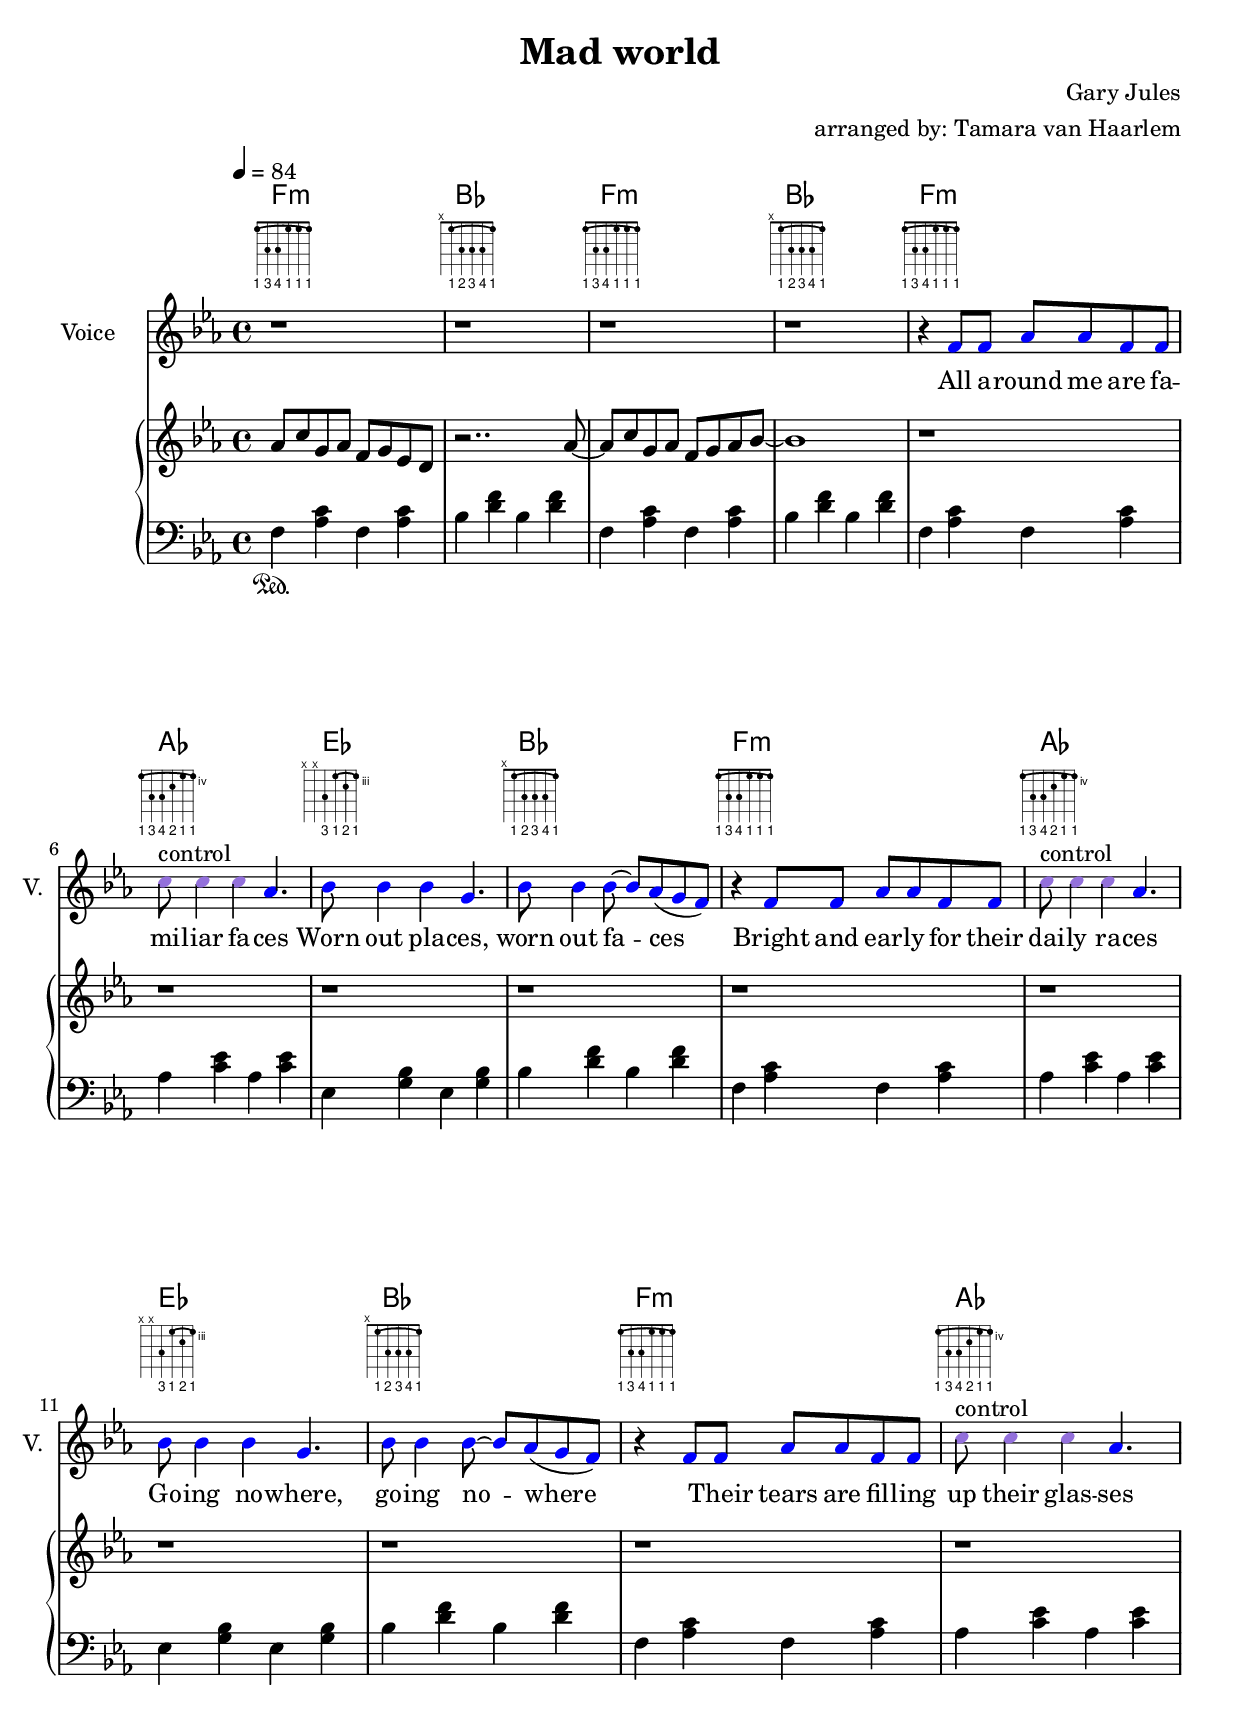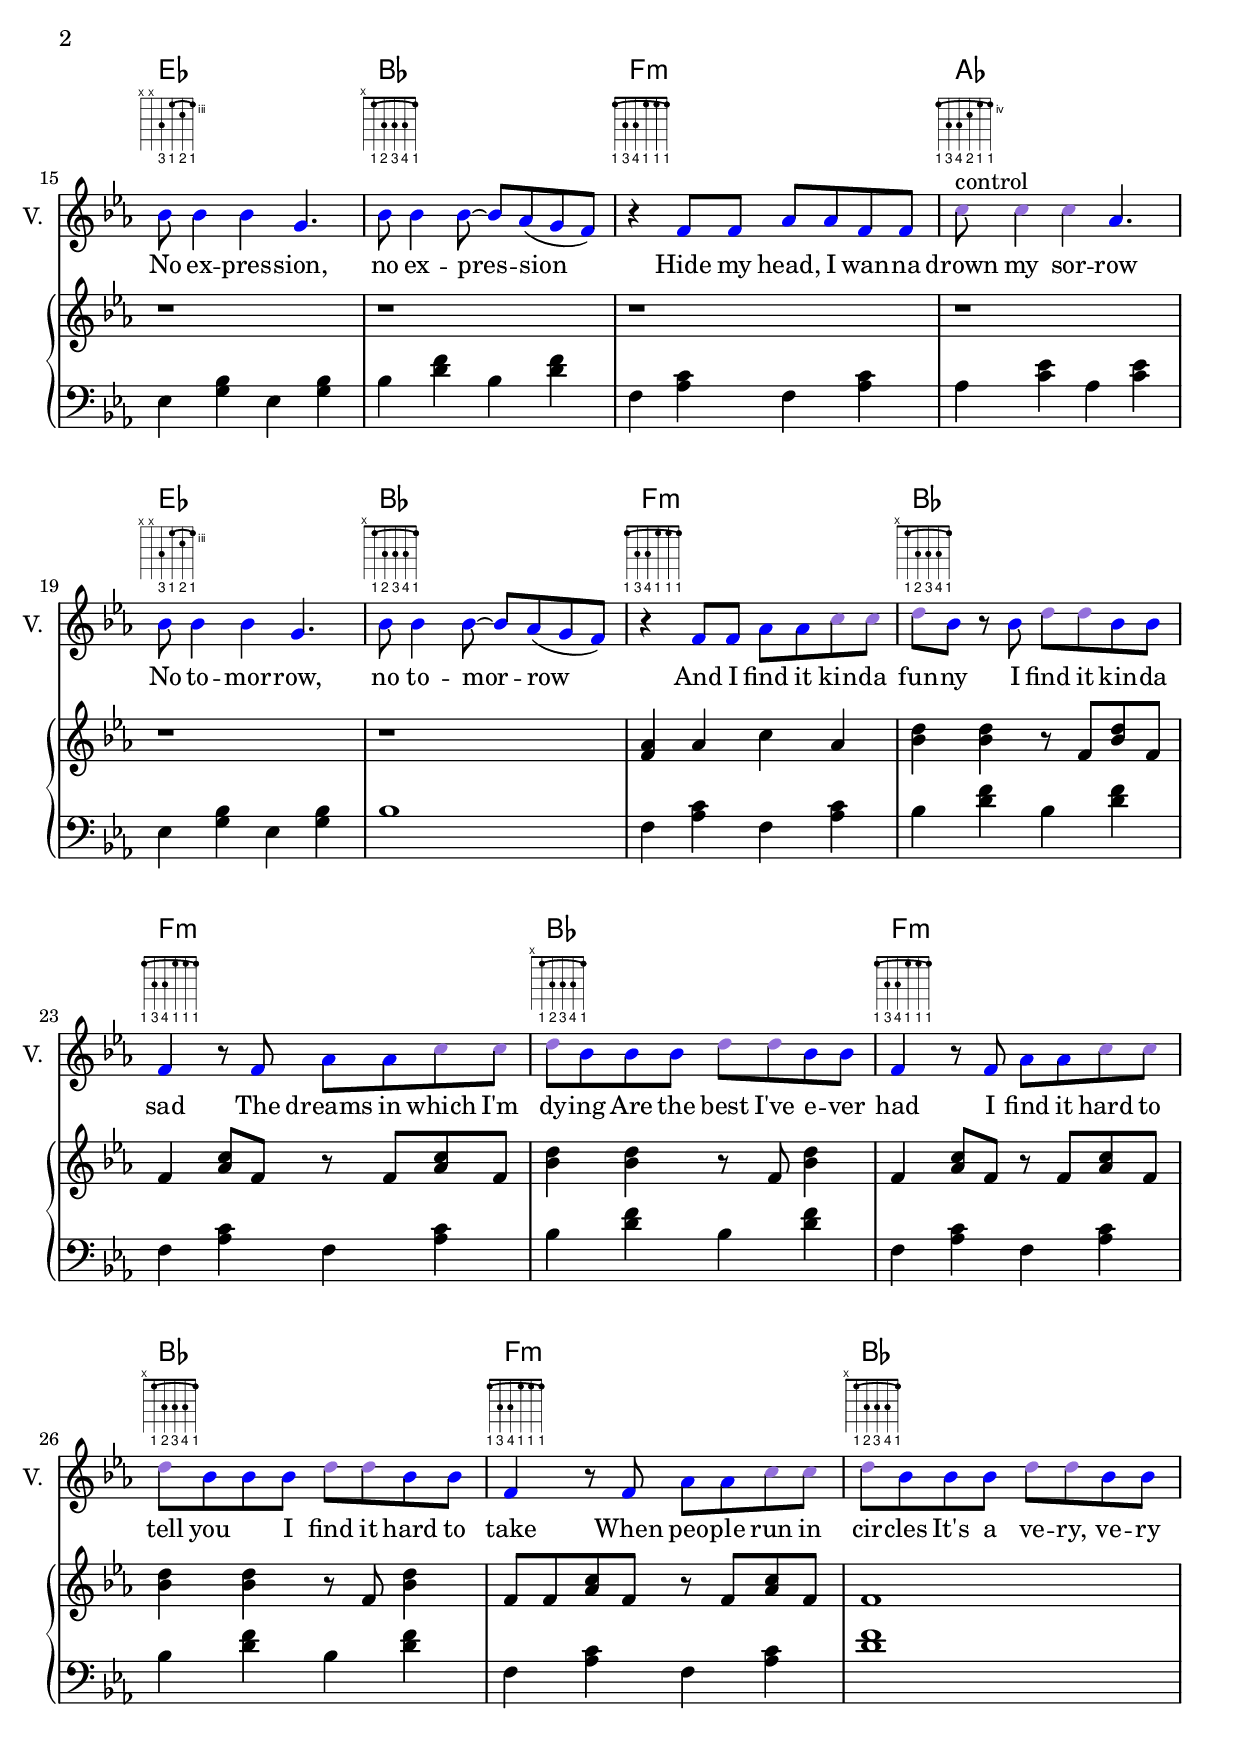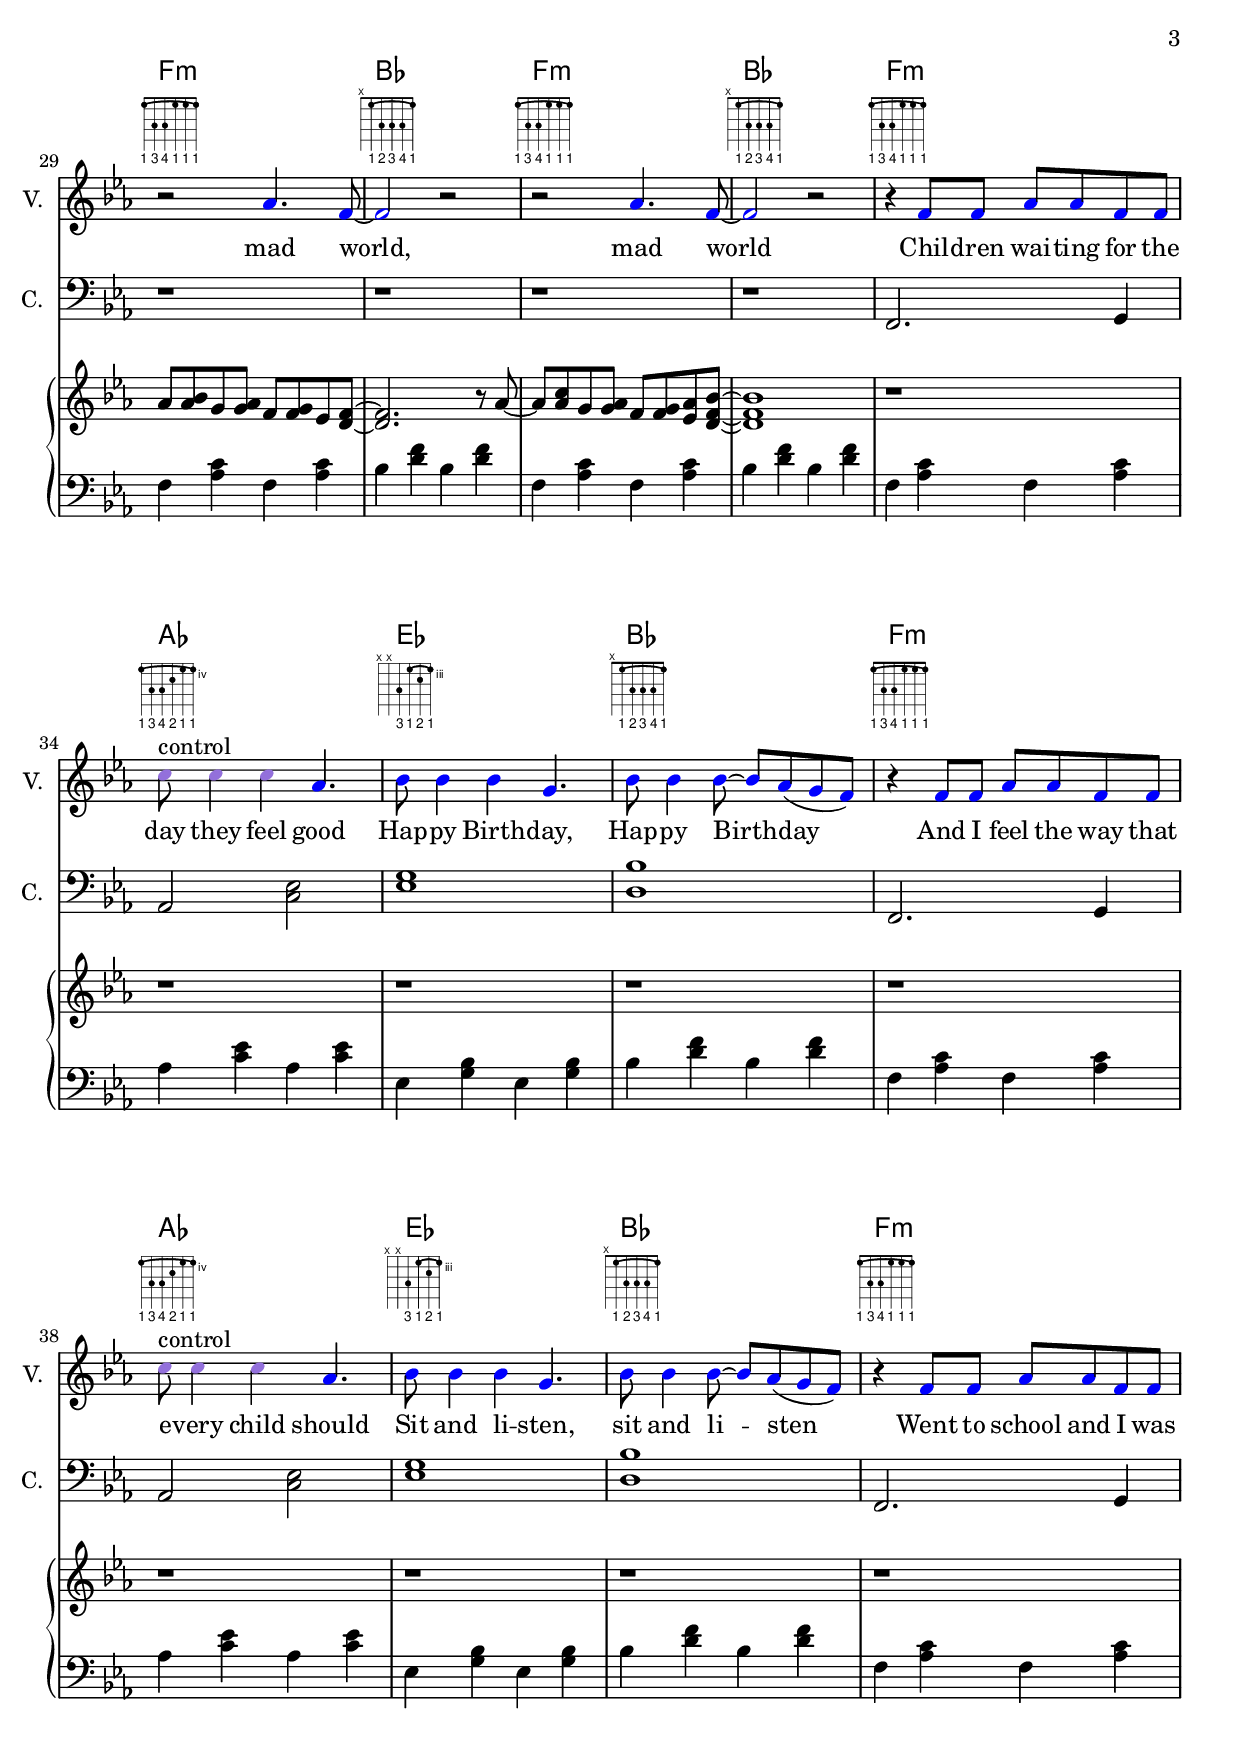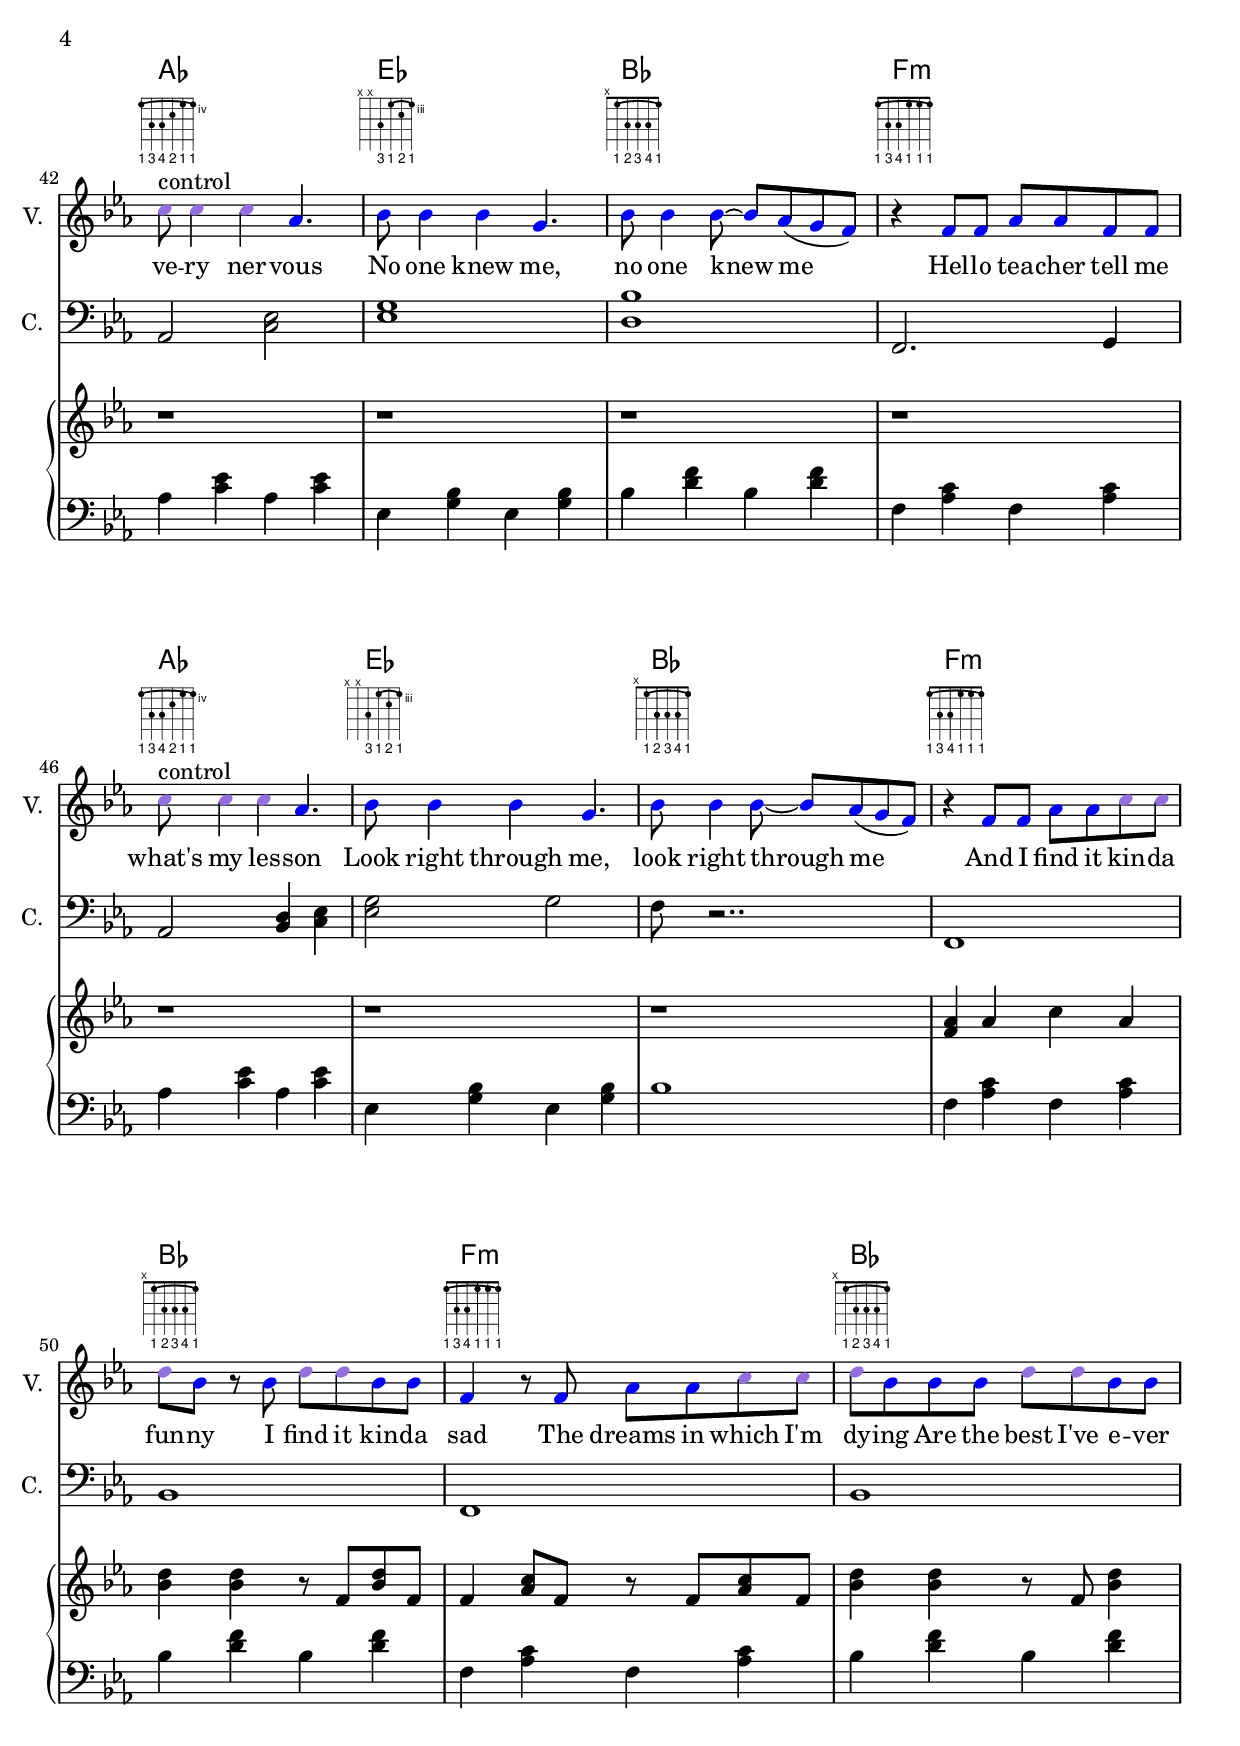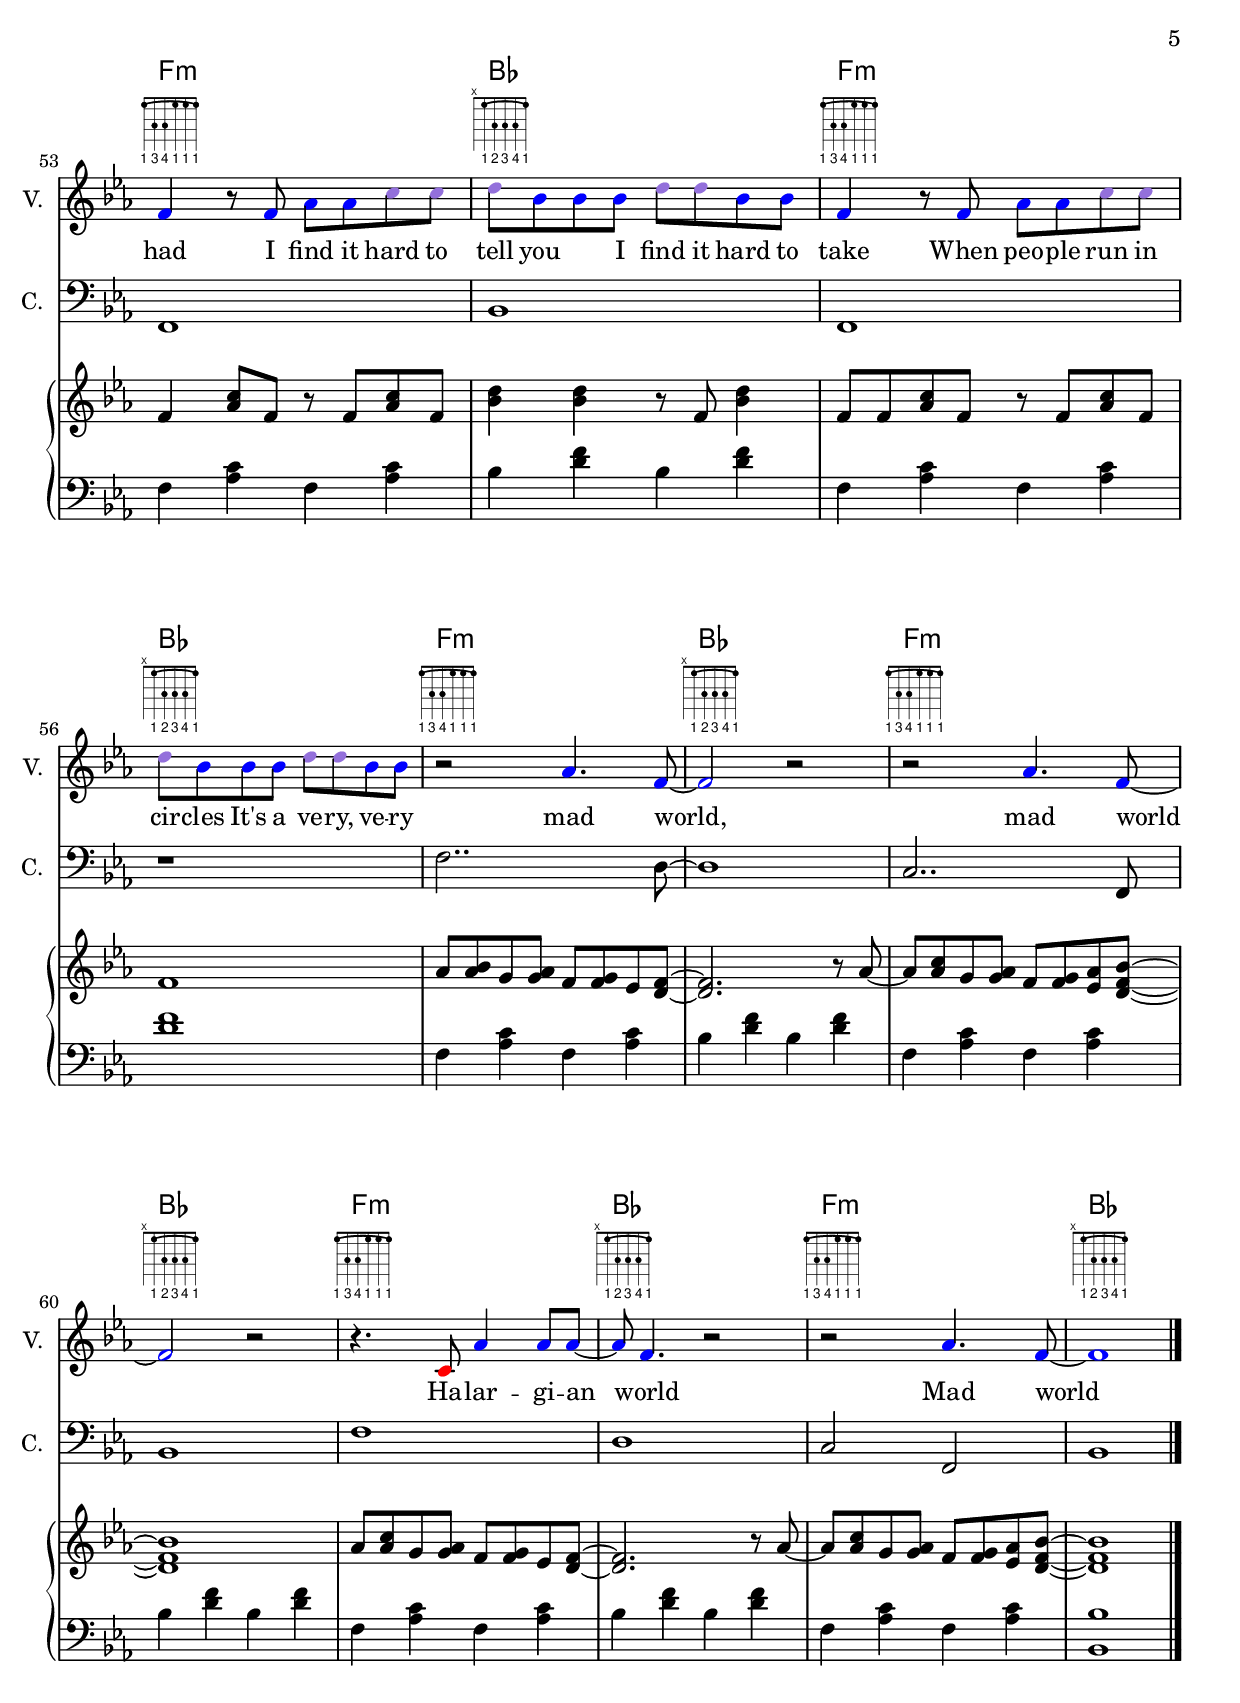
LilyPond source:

\include "articulate.ly"
\version "2.19.49"
%Association list of pitches to colors.
#(define color-mapping
  (list
    (cons (ly:make-pitch -1 0 -1/2) (x11-color 'orange))
    (cons (ly:make-pitch -1 0 0) (x11-color 'orange))
    (cons (ly:make-pitch -1 0 1/2) (x11-color 'orange))
    (cons (ly:make-pitch -1 1 -1/2) (x11-color 'orange))
    (cons (ly:make-pitch -1 1 0) (x11-color 'orange))
    (cons (ly:make-pitch -1 1 1/2) (x11-color 'orange))
    (cons (ly:make-pitch -1 2 -1/2) (x11-color 'orange))
    (cons (ly:make-pitch -1 2 0) (x11-color 'orange))
    (cons (ly:make-pitch -1 2 1/2) (x11-color 'orange))
    (cons (ly:make-pitch -1 3 -1/2) (x11-color 'DarkGreen))
    (cons (ly:make-pitch -1 3 0) (x11-color 'DarkGreen))
    (cons (ly:make-pitch -1 3 1/2) (x11-color 'DarkGreen))
    (cons (ly:make-pitch -1 4 -1/2) (x11-color 'DarkGreen))
    (cons (ly:make-pitch -1 4 0) (x11-color 'DarkGreen))
    (cons (ly:make-pitch -1 4 1/2) (x11-color 'DarkGreen))
    (cons (ly:make-pitch -1 5 -1/2) (x11-color 'DarkGreen))
    (cons (ly:make-pitch -1 5 0) (x11-color 'DarkGreen))
    (cons (ly:make-pitch -1 5 1/2) (x11-color 'DarkGreen))
    (cons (ly:make-pitch -1 6 -1/2) (x11-color 'DarkGreen))
    (cons (ly:make-pitch -1 6 0) (x11-color 'DarkGreen))
    (cons (ly:make-pitch -1 6 1/2) (x11-color 'DarkGreen))
    (cons (ly:make-pitch 0 0 -1/2) (x11-color 'red))
    (cons (ly:make-pitch 0 0 0) (x11-color 'red))
    (cons (ly:make-pitch 0 0 1/2) (x11-color 'red))
    (cons (ly:make-pitch 0 1 -1/2) (x11-color 'red))
    (cons (ly:make-pitch 0 1 0) (x11-color 'red))
    (cons (ly:make-pitch 0 1 1/2) (x11-color 'red))
    (cons (ly:make-pitch 0 2 -1/2) (x11-color 'red))
    (cons (ly:make-pitch 0 2 0) (x11-color 'red))
    (cons (ly:make-pitch 0 2 1/2) (x11-color 'red))
    (cons (ly:make-pitch 0 3 -1/2) (x11-color 'blue))
    (cons (ly:make-pitch 0 3 0) (x11-color 'blue))
    (cons (ly:make-pitch 0 3 1/2) (x11-color 'blue))
    (cons (ly:make-pitch 0 4 -1/2) (x11-color 'blue))
    (cons (ly:make-pitch 0 4 0) (x11-color 'blue))
    (cons (ly:make-pitch 0 4 1/2) (x11-color 'blue))
    (cons (ly:make-pitch 0 5 -1/2) (x11-color 'blue))
    (cons (ly:make-pitch 0 5 0) (x11-color 'blue))
    (cons (ly:make-pitch 0 5 1/2) (x11-color 'blue))
    (cons (ly:make-pitch 0 6 -1/2) (x11-color 'blue))
    (cons (ly:make-pitch 0 6 0) (x11-color 'blue))
    (cons (ly:make-pitch 0 6 1/2) (x11-color 'blue))
    (cons (ly:make-pitch 1 0 -1/2) (x11-color 'MediumPurple))
    (cons (ly:make-pitch 1 0 0) (x11-color 'MediumPurple))
    (cons (ly:make-pitch 1 0 1/2) (x11-color 'MediumPurple))
    (cons (ly:make-pitch 1 1 -1/2) (x11-color 'MediumPurple))
    (cons (ly:make-pitch 1 1 0) (x11-color 'MediumPurple))
    (cons (ly:make-pitch 1 1 1/2) (x11-color 'MediumPurple))
    (cons (ly:make-pitch 1 2 -1/2) (x11-color 'MediumPurple))
    (cons (ly:make-pitch 1 2 0) (x11-color 'MediumPurple))
    (cons (ly:make-pitch 1 2 1/2) (x11-color 'MediumPurple))
    (cons (ly:make-pitch 1 3 -1/2) (x11-color 'DeepPink))
    (cons (ly:make-pitch 1 3 0) (x11-color 'DeepPink))
    (cons (ly:make-pitch 1 3 1/2) (x11-color 'DeepPink))
    (cons (ly:make-pitch 1 4 -1/2) (x11-color 'DeepPink))
    (cons (ly:make-pitch 1 4 0) (x11-color 'DeepPink))
    (cons (ly:make-pitch 1 4 1/2) (x11-color 'DeepPink))
    (cons (ly:make-pitch 1 5 -1/2) (x11-color 'DeepPink))
    (cons (ly:make-pitch 1 5 0) (x11-color 'DeepPink))
    (cons (ly:make-pitch 1 5 1/2) (x11-color 'DeepPink))
    (cons (ly:make-pitch 1 6 -1/2) (x11-color 'DeepPink))
    (cons (ly:make-pitch 1 6 0) (x11-color 'DeepPink))
    (cons (ly:make-pitch 1 6 1/2) (x11-color 'DeepPink))))

%Compare pitch and alteration (not octave).
#(define (pitch-equals? p1 p2)
  (and
    (= (ly:pitch-octave p1) (ly:pitch-octave p2))
    (= (ly:pitch-alteration p1) (ly:pitch-alteration p2))
    (= (ly:pitch-notename p1) (ly:pitch-notename p2))))

#(define (pitch-to-color pitch)
  (let ((color (assoc pitch color-mapping pitch-equals?)))
    (if color
      (cdr color))))

#(define (color-notehead grob)
  (pitch-to-color
    (ly:event-property (event-cause grob) 'pitch)))

\include "predefined-guitar-fretboards.ly"
\version "2.19.50"
% voicetrainer: measures = 64
% voicetrainer: pages = 5

% TODO: add dynamics

\header {
  title = "Mad world"
  composer = "Gary Jules"
  arranger = "arranged by: Tamara van Haarlem"
}

voicetrainerTempo = 84
voicetrainerKey = f

global= {
  \tempo 4=\voicetrainerTempo \time 4/4 \key es \major
}

mainOne= \relative c' {
  r4 f8 f as as f f |
  c'^"control"  c4 c as4. |
  bes8 bes4 bes g4. |
  bes8 bes4 bes8~ bes as( g f) |
}

mainTwo= \relative c' {
  r4. f8 as as f f |
  c'^"control"  c4 c as4. |
  bes8 bes4 bes g4. |
  bes8 bes4 bes8~ bes as( g f) |
}

voiceStaff= \transpose f \voicetrainerKey \relative c' {
  \override NoteHead #'color = #color-notehead
  \global
  \repeat unfold 4 { r1 | }
  \repeat unfold 2 {
    \repeat unfold 4 { \mainOne }

    % Refrain
    r4 f8 f as as c c |
    d bes r8 bes d d bes bes |
    \repeat unfold 3 {
      f4 r8 f as as c c |
      d bes bes bes d d bes bes |
    }
    \repeat unfold 2 {
      r2 as4. f8~ |
      f2 r |
    }
  }

  r4. c8 as'4 as8 as~ |
  as f4. r2 |
  r2 as4. f8~ |
  f1 \bar "|."
}

cello= \transpose f \voicetrainerKey \relative c, {
  \global
  \clef bass
  \repeat unfold 32 { r1 | }

  \repeat unfold 3 {
    f2. g4 |
    as2 < c es> |
    < es g >1 |
    < d bes'> |
  }
  f,2. g4 |
  as2 < bes d>4 < c es > |
  < es g>2 g |
  f8 r2.. |

  % Refrain
  \repeat unfold 3 {
    f,1 |
    bes |
  }
  f |
  r |
  f'2.. d8~ |
  d1 |
  c2.. f,8 |
  bes1 |

  f' |
  d |
  c2 f, |
  bes1 \bar "|."
}

upperStaff= \transpose f \voicetrainerKey \relative c'' {
  \global
  as8 c g as f g es d |
  r2.. as'8~ |
  as c g as f g as bes~ |
  bes1 |
  \repeat unfold 2 {
    \repeat unfold 16 { r1 | }

    % Refrain
    < f as>4 as c as |
    < bes d > < bes d > r8 f < bes d > f |
    \repeat unfold 2 {
      f4 < as c>8 f r f < as c > f |
      < bes d >4 < bes d> r8 f < bes d >4 |
    }
    f8 f < as c> f r f < as c > f |
    f1 |
    as8 < as bes> g < g as> f < f g > es < d f>~ |
    < d f>2. r8 as'~ |
    as < as c> g < g as> f < f g> < es as > < d f bes>~ |
    < d f bes>1 |
  }

  as'8 < as c> g < g as > f < f g> es < d f>~ |
  < d f >2. r8 as'~ |
  as < as c> g < g as> f < f g> < es as> < d f bes>~ |
  < d f bes>1 \bar "|."
}

lowerfas= \relative c {
  \repeat unfold 2 { f4 < as c> } |
}

lowerbesd= \relative c' {
  \repeat unfold 2 { bes4 < d f> } |
}

lowerasc= \relative c' {
  \repeat unfold 2 { as4 < c es> } |
}

loweresg= \relative c {
  \repeat unfold 2 { es4 < g bes> } |
}

lowerStaff= \transpose f \voicetrainerKey \relative c {
  \global
  \clef bass
  f4 < as c> f < as c> |
  \lowerbesd \lowerfas \lowerbesd
  \repeat unfold 2 {
    \repeat unfold 3 {
      \lowerfas
      \lowerasc
      \loweresg
      \lowerbesd
    }
    \lowerfas
    \lowerasc
    \loweresg
    bes1 |

    % Refrain
    \repeat unfold 3 { \lowerfas \lowerbesd }
    \lowerfas
    < d f >1 |
    \repeat unfold 2 { \lowerfas \lowerbesd }
  }

  \lowerfas
  \lowerbesd
  \lowerfas
  < bes, bes'>1 \bar "|."
}

pianoDynamics = {
}

pianoPedal = {
  s1\sustainOn
}

myChords= \chordmode {
  \transpose f \voicetrainerKey {
    f:m bes f:m bes 
    \repeat unfold 2 {
      f:m as es bes
      f:m as es bes
      f:m as es bes
      f:m as es bes

      f:m bes f:m bes
      f:m bes f:m bes
      f:m bes f:m bes
    }
    f:m bes f:m bes
  }
}

% sheetonly start
\book {
  \score {
    <<
      \new ChordNames { \myChords }
      \new FretBoards { \myChords }
      % instrument start voice
      \new Staff = "voice" <<
        \set Staff.instrumentName = \markup { "Voice" }
        \set Staff.shortInstrumentName = \markup { "V." }
        \voiceStaff
        \addlyrics {
          All a -- round me are fa -- mi -- liar fa -- ces 
          Worn out pla -- ces, worn out fa -- ces 
          Bright and ear -- ly for their dai -- ly ra -- ces 
          Go -- ing no -- where, go -- ing no -- where 

          \skip 1 Their tears are fil -- ling up their glas -- ses 
          No ex -- pres -- sion, no ex -- pres -- sion 
          Hide my head, I wan -- na drown my sor -- row 
          No to -- mor -- row, no to -- mor -- row 

          And I find it kin -- da fun -- ny
          I find it kin -- da sad
          The dreams in which I'm dy -- ing
          Are the best I've e -- ver had
          I find it hard to tell you \skip 1
          I find it hard to take
          When peo -- ple run in cir -- cles
          It's a ve -- ry, ve -- ry mad world, mad world

          Chil -- dren wai -- ting for the day they feel good
          Hap -- py Birth -- day, Hap -- py Birth -- day
          And I feel the way that e -- very child should
          Sit and li -- sten, sit and li -- sten

          Went to school and I was ve -- ry ner -- vous
          No one knew me, no one knew me
          Hel -- lo tea -- cher tell me what's my les -- son
          Look right through me, look right through me

          And I find it kin -- da fun -- ny
          I find it kin -- da sad
          The dreams in which I'm dy -- ing
          Are the best I've e -- ver had
          I find it hard to tell you \skip 1
          I find it hard to take
          When peo -- ple run in cir -- cles
          It's a ve -- ry, ve -- ry mad world, mad world

          Ha -- lar -- gi -- an world
          Mad world 
        }
      >>
      % instrument end voice
      % instrument start cello
      \new Staff = "cello" <<
        \set Staff.instrumentName = \markup { "ViolonCello" }
        \set Staff.shortInstrumentName = \markup { "C." }
        \cello
      >>
      % instrument end cello
      % instrument start piano
      \new PianoStaff = "piano" <<
        \new Staff {
          \set Staff.midiInstrument = "acoustic grand"
          \removeWithTag midi \upperStaff
        }
        \new Dynamics \pianoDynamics
        \new Staff {
          \set Staff.midiInstrument = "acoustic grand"
          \removeWithTag midi \lowerStaff
        }
        \new Dynamics \pianoPedal
      >>
      % instrument end piano
    >>
    \layout {
      \context {
        \Staff \RemoveEmptyStaves
        \override VerticalAxisGroup #'remove-first = ##t
      }
      \context {
        \PianoStaff
        \accepts Dynamics
      }
    }
  }
}
% sheetonly end
% midionly start
\book {
  \score {
    \unfoldRepeats \articulate <<
      % instrument start voice
      \new Staff = "voice" <<
        \set Staff.instrumentName = \markup { "Voice" }
        \set Staff.shortInstrumentName = \markup { "V." }
        \set Staff.midiInstrument = "choir aahs"
        \voiceStaff
      >>
      % instrument end voice
      % instrument start cello
      \new Staff = "cello" <<
        \set Staff.instrumentName = \markup { "ViolonCello" }
        \set Staff.shortInstrumentName = \markup { "C." }
        \set Staff.midiInstrument = "cello"
        \cello
      >>
      % instrument end cello
      % instrument start piano
      \new PianoStaff = "piano" <<
        \new Staff = "piano:1" {
          \set Staff.midiInstrument = "acoustic grand"
          \new Voice <<
            \new Dynamics \pianoDynamics
            \upperStaff
            \new Dynamics \pianoPedal
          >>
        }
        \new Staff = "piano:2" {
          \set Staff.midiInstrument = "acoustic grand"
          \new Voice <<
            \new Dynamics \pianoDynamics
            \lowerStaff
            \new Dynamics \pianoPedal
          >>
        }
      >>
      % instrument end piano
      % instrument start metronome
      \new DrumStaff = "metronome" {
        \drummode {
          \global
          \repeat unfold 64 {
            hiwoodblock4 lowoodblock wbl wbl
          }
        }
      }
      % instrument end metronome
    >>
    \midi {
      \context {
        \type "Performer_group"
        \name Dynamics
        \consists "Dynamic_performer"
        \consists "Piano_pedal_performer"
      }
      \context {
        \Voice
        \accepts Dynamics
      }
    }
  }
}
% midionly end
